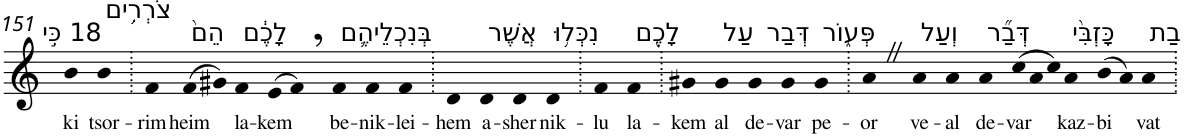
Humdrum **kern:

**kern	**text
*part1	*part1
*staff1	*staff1
*I"Piano	*
*I'Pno	*
!!LO:PB:g=z
*clefG2	*
*k[]	*
=151	=151
!LO:TX:a:t=18 כִּ֣י	!
!	!LO:LY:b
4b	ki
!LO:TX:a:t=צֹרְרִ֥ים	!
!	!LO:LY:b
4b	tsor-
=152.	=152.
!	!LO:LY:b
4f	-rim
!LO:TX:a:t=הֵם֙	!
!	!LO:LY:b
(>8f	heim
8g#X)	.
!LO:TX:a:t=לָכֶ֔ם	!
!	!LO:LY:b
4f	la-
!	!LO:LY:b
(>8e	-kem
8f,)	.
!LO:TX:a:t=בְּנִכְלֵיהֶ֛ם	!
!	!LO:LY:b
4f	be-
!	!LO:LY:b
4f	-nik-
!	!LO:LY:b
4f	-lei-
=153.	=153.
!	!LO:LY:b
4d	-hem
!LO:TX:a:t=אֲשֶׁר	!
!	!LO:LY:b
4d	a-
!	!LO:LY:b
4d	-sher
!LO:TX:a:t=נִכְּל֥וּ	!
!	!LO:LY:b
4d	nik-
=154.	=154.
!	!LO:LY:b
4f	-lu
!LO:TX:a:t=לָכֶ֖ם	!
!	!LO:LY:b
4f	la-
=155.	=155.
!	!LO:LY:b
4g#X	-kem
!LO:TX:a:t=עַל	!
!	!LO:LY:b
4g#	al
!LO:TX:a:t=דְּבַר	!
!	!LO:LY:b
4g#	de-
!	!LO:LY:b
4g#	-var
!LO:TX:a:t=פְּע֑וֹר	!
!	!LO:LY:b
4g#	pe-
=156.	=156.
!	!LO:LY:b
4aZ	-or
!LO:TX:a:t=וְעַל	!
!	!LO:LY:b
4a	ve-
!	!LO:LY:b
4a	-al
!LO:TX:a:t=דְּבַ֞ר	!
!	!LO:LY:b
4a	de-
*Xtuplet	*
!	!LO:LY:b
(>12cc	-var
12a	.
12cc)	.
!LO:TX:a:t=כָּזְבִּ֨י	!
!	!LO:LY:b
4a	kaz-
!	!LO:LY:b
(>8b	-bi
8a)	.
!LO:TX:a:t=בַת	!
!	!LO:LY:b
4a	vat
=.	=.
*-	*-
